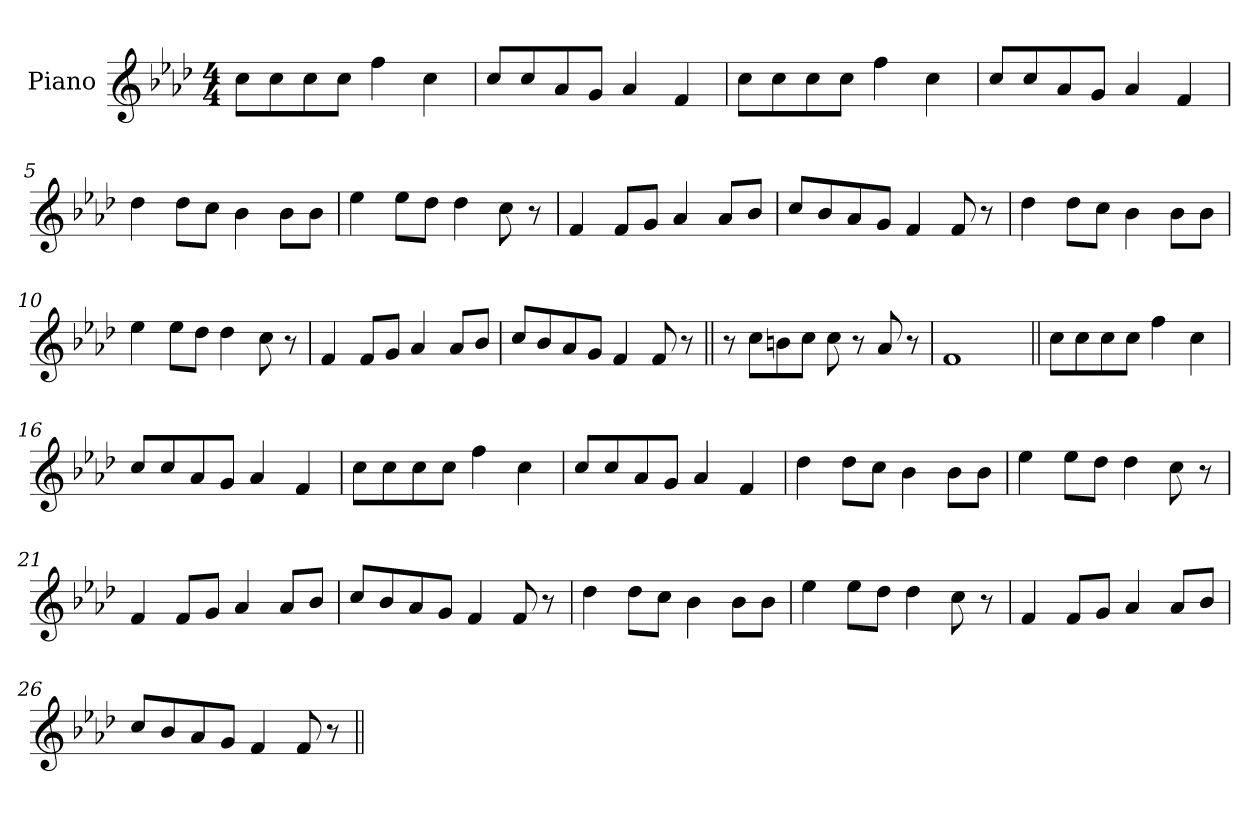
**kern
*part1
*staff1
*I"Piano
*I'Pno.
*clefG2
*k[b-e-a-d-]
*M4/4
*MM146
=1
8ccL
8cc
8cc
8ccJ
4ff
4cc
=2
8ccL
8cc
8a-
8gJ
4a-
4f
=3
8ccL
8cc
8cc
8ccJ
4ff
4cc
=4
8ccL
8cc
8a-
8gJ
4a-
4f
=5
4dd-
8dd-L
8ccJ
4b-
8b-L
8b-J
=6
4ee-
8ee-L
8dd-J
4dd-
8cc
8r
=7
4f
8fL
8gJ
4a-
8a-L
8b-J
=8
8ccL
8b-
8a-
8gJ
4f
8f
8r
=9
4dd-
8dd-L
8ccJ
4b-
8b-L
8b-J
=10
4ee-
8ee-L
8dd-J
4dd-
8cc
8r
=11
4f
8fL
8gJ
4a-
8a-L
8b-J
=12
8ccL
8b-
8a-
8gJ
4f
8f
8r
=13||
8r
8cc!L
8bn!
8cc!J
8cc!
8r
8a-!
8r
=14
1f!
=15||
8ccL
8cc
8cc
8ccJ
4ff
4cc
=16
8ccL
8cc
8a-
8gJ
4a-
4f
=17
8ccL
8cc
8cc
8ccJ
4ff
4cc
=18
8ccL
8cc
8a-
8gJ
4a-
4f
=19
4dd-
8dd-L
8ccJ
4b-
8b-L
8b-J
=20
4ee-
8ee-L
8dd-J
4dd-
8cc
8r
=21
4f
8fL
8gJ
4a-
8a-L
8b-J
=22
8ccL
8b-
8a-
8gJ
4f
8f
8r
=23
4dd-
8dd-L
8ccJ
4b-
8b-L
8b-J
=24
4ee-
8ee-L
8dd-J
4dd-
8cc
8r
=25
4f
8fL
8gJ
4a-
8a-L
8b-J
=26
8ccL
8b-
8a-
8gJ
4f
8f
8r
=||
*-
